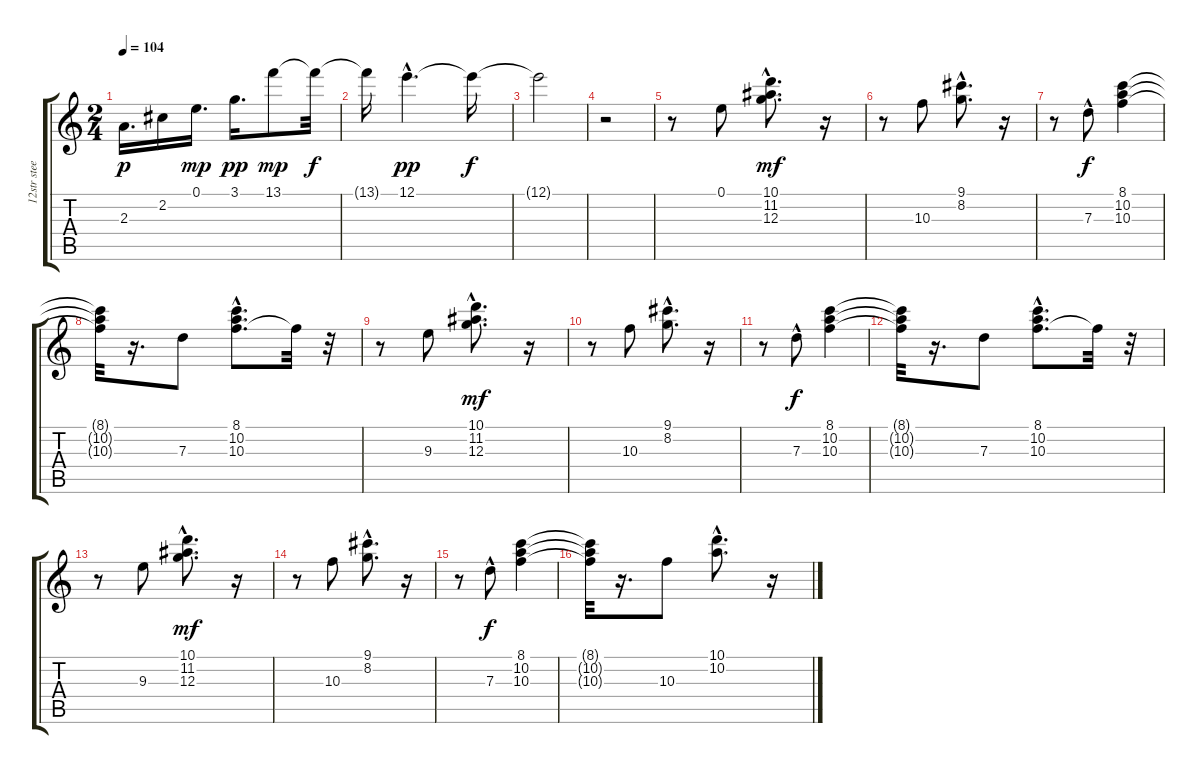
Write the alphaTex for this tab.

\track ("12str steel" "12str stee") {instrument acousticguitarsteel}
\staff {score tabs}
\tuning (E4 B3 G3 D3 A2 E2) {hide}
\ts (2 4)
\tempo 104
\clef g2
\ks c
2.3.16{d dy p instrument acousticguitarsteel} 2.2.16 0.1.16{d dy mp} 3.1.16{d dy pp} 13.1.8{dy mp} 13.1{t}.32{dy f} |
13.1{t}.16 12.1{hac}.4{d dy pp} 12.1{t}.16{dy f} |
12.1{t}.2 |
r.2 |
r.8 0.1.8 (10.1 11.2{hac} 12.3).8{d dy mf} r.16 |
r.8 10.3.8 (9.1{hac} 8.2{hac}).8{d} r.16 |
r.8 7.3{hac}.8{dy f} (8.1 10.2 10.3).4 |
(8.1{t} 10.2{t} 10.3{t}).32 r.16{d} 7.3.8 (8.1{hac} 10.2{hac} 10.3{hac}).8{d} 10.3{t}.32 r.32 |
r.8 9.3.8 (10.1 11.2{hac} 12.3).8{d dy mf} r.16 |
r.8 10.3.8 (9.1{hac} 8.2{hac}).8{d} r.16 |
r.8 7.3{hac}.8{dy f} (8.1 10.2 10.3).4 |
(8.1{t} 10.2{t} 10.3{t}).32 r.16{d} 7.3.8 (8.1{hac} 10.2{hac} 10.3{hac}).8{d} 10.3{t}.32 r.32 |
r.8 9.3.8 (10.1 11.2{hac} 12.3).8{d dy mf} r.16 |
r.8 10.3.8 (9.1{hac} 8.2{hac}).8{d} r.16 |
r.8 7.3{hac}.8{dy f} (8.1 10.2 10.3).4 |
(8.1{t} 10.2{t} 10.3{t}).32 r.16{d} 10.3.8 (10.1{hac} 10.2{hac}).8{d} r.16
